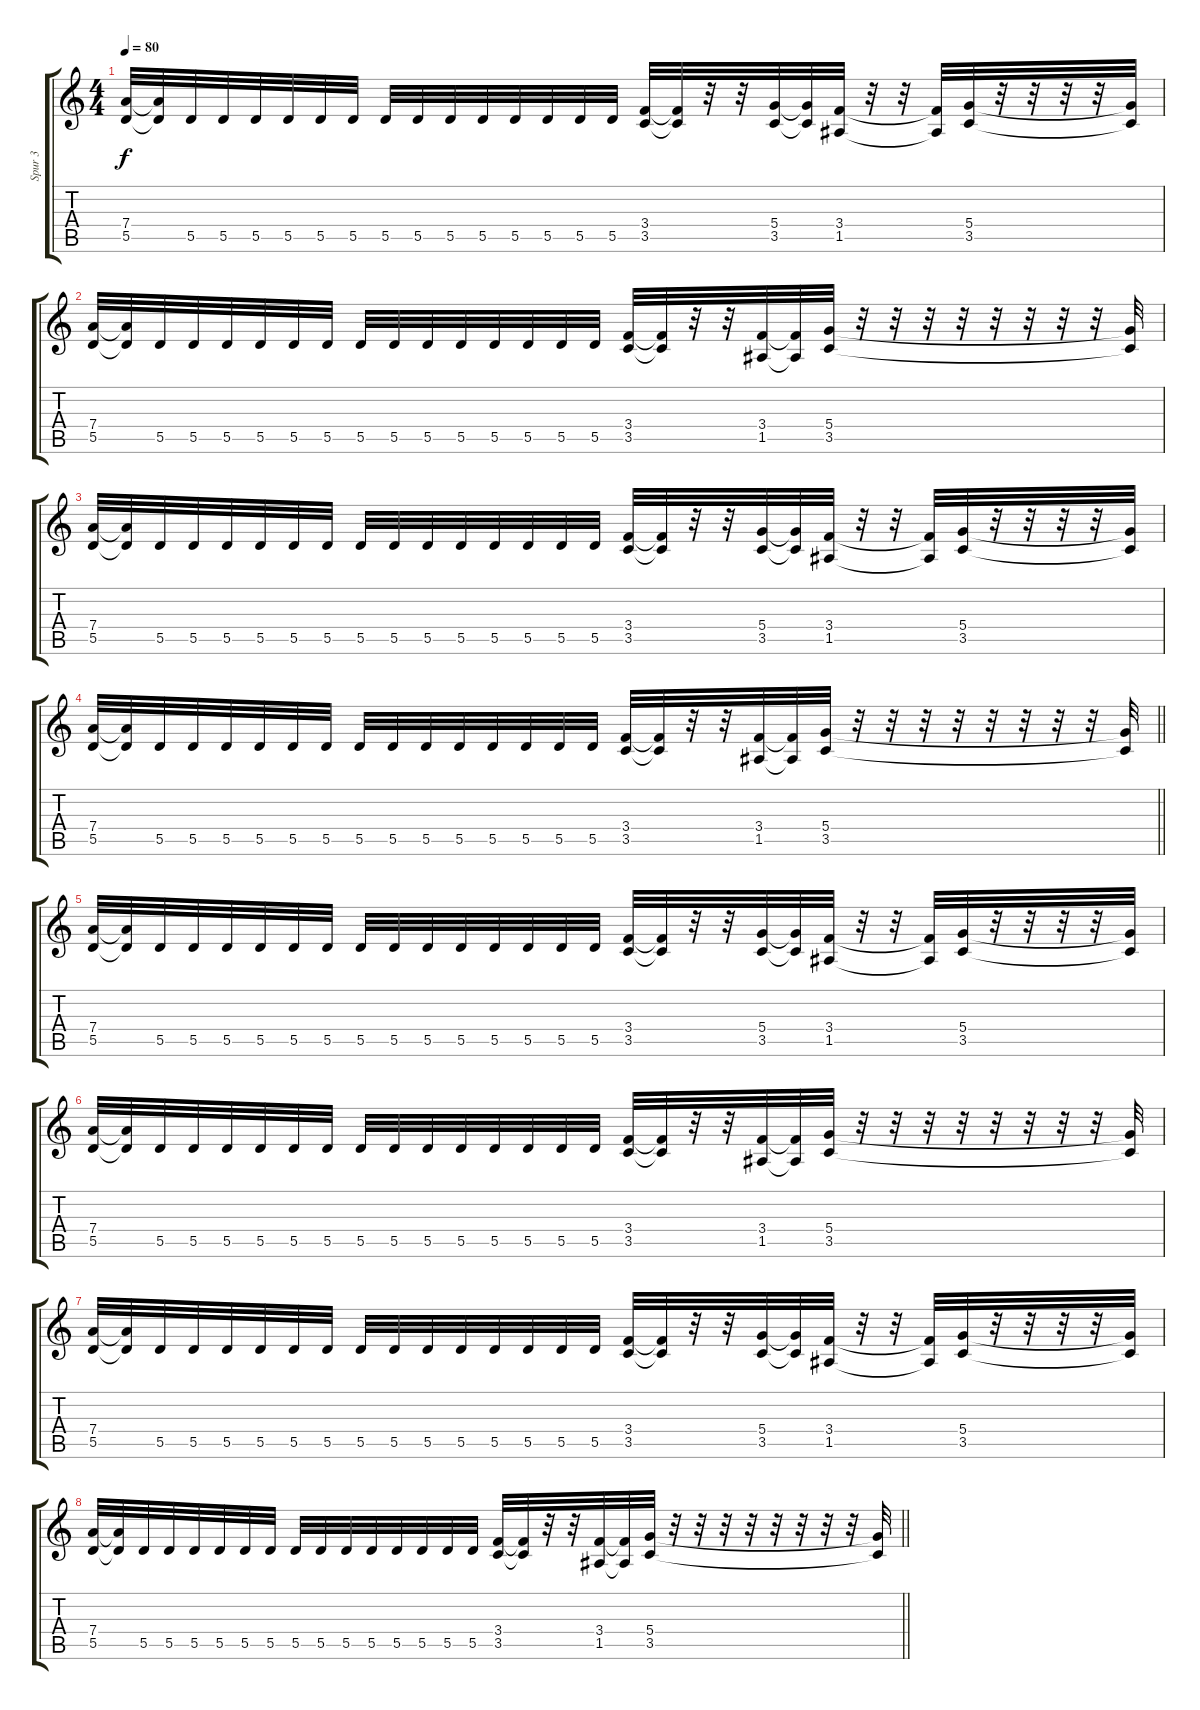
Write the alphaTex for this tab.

\track ("Spur 3" "Spur 3") {instrument distortionguitar}
\staff {score tabs}
\tuning (E4 B3 G3 D3 A2 E2) {hide}
\ts (4 4)
\tempo 80
\clef g2
\ks c
(7.4 5.5).32{dy f instrument distortionguitar} (7.4{t} 5.5{t}).32 5.5.32 5.5.32 5.5.32 5.5.32 5.5.32 5.5.32 5.5.32 5.5.32 5.5.32 5.5.32 5.5.32 5.5.32 5.5.32 5.5.32 (3.4 3.5).32 (3.4{t} 3.5{t}).32 r.32 r.32 (5.4 3.5).32 (5.4{t} 3.5{t}).32 (3.4 1.5).32 r.32 r.32 (3.4{t} 1.5{t}).32 (5.4 3.5).32 r.32 r.32 r.32 r.32 (5.4{t} 3.5{t}).32 |
(7.4 5.5).32 (7.4{t} 5.5{t}).32 5.5.32 5.5.32 5.5.32 5.5.32 5.5.32 5.5.32 5.5.32 5.5.32 5.5.32 5.5.32 5.5.32 5.5.32 5.5.32 5.5.32 (3.4 3.5).32 (3.4{t} 3.5{t}).32 r.32 r.32 (3.4 1.5).32 (3.4{t} 1.5{t}).32 (5.4 3.5).32 r.32 r.32 r.32 r.32 r.32 r.32 r.32 r.32 (5.4{t} 3.5{t}).32 |
(7.4 5.5).32 (7.4{t} 5.5{t}).32 5.5.32 5.5.32 5.5.32 5.5.32 5.5.32 5.5.32 5.5.32 5.5.32 5.5.32 5.5.32 5.5.32 5.5.32 5.5.32 5.5.32 (3.4 3.5).32 (3.4{t} 3.5{t}).32 r.32 r.32 (5.4 3.5).32 (5.4{t} 3.5{t}).32 (3.4 1.5).32 r.32 r.32 (3.4{t} 1.5{t}).32 (5.4 3.5).32 r.32 r.32 r.32 r.32 (5.4{t} 3.5{t}).32 |
\barLineRight lightlight
(7.4 5.5).32 (7.4{t} 5.5{t}).32 5.5.32 5.5.32 5.5.32 5.5.32 5.5.32 5.5.32 5.5.32 5.5.32 5.5.32 5.5.32 5.5.32 5.5.32 5.5.32 5.5.32 (3.4 3.5).32 (3.4{t} 3.5{t}).32 r.32 r.32 (3.4 1.5).32 (3.4{t} 1.5{t}).32 (5.4 3.5).32 r.32 r.32 r.32 r.32 r.32 r.32 r.32 r.32 (5.4{t} 3.5{t}).32 |
(7.4 5.5).32 (7.4{t} 5.5{t}).32 5.5.32 5.5.32 5.5.32 5.5.32 5.5.32 5.5.32 5.5.32 5.5.32 5.5.32 5.5.32 5.5.32 5.5.32 5.5.32 5.5.32 (3.4 3.5).32 (3.4{t} 3.5{t}).32 r.32 r.32 (5.4 3.5).32 (5.4{t} 3.5{t}).32 (3.4 1.5).32 r.32 r.32 (3.4{t} 1.5{t}).32 (5.4 3.5).32 r.32 r.32 r.32 r.32 (5.4{t} 3.5{t}).32 |
(7.4 5.5).32 (7.4{t} 5.5{t}).32 5.5.32 5.5.32 5.5.32 5.5.32 5.5.32 5.5.32 5.5.32 5.5.32 5.5.32 5.5.32 5.5.32 5.5.32 5.5.32 5.5.32 (3.4 3.5).32 (3.4{t} 3.5{t}).32 r.32 r.32 (3.4 1.5).32 (3.4{t} 1.5{t}).32 (5.4 3.5).32 r.32 r.32 r.32 r.32 r.32 r.32 r.32 r.32 (5.4{t} 3.5{t}).32 |
(7.4 5.5).32 (7.4{t} 5.5{t}).32 5.5.32 5.5.32 5.5.32 5.5.32 5.5.32 5.5.32 5.5.32 5.5.32 5.5.32 5.5.32 5.5.32 5.5.32 5.5.32 5.5.32 (3.4 3.5).32 (3.4{t} 3.5{t}).32 r.32 r.32 (5.4 3.5).32 (5.4{t} 3.5{t}).32 (3.4 1.5).32 r.32 r.32 (3.4{t} 1.5{t}).32 (5.4 3.5).32 r.32 r.32 r.32 r.32 (5.4{t} 3.5{t}).32 |
\barLineRight lightlight
(7.4 5.5).32 (7.4{t} 5.5{t}).32 5.5.32 5.5.32 5.5.32 5.5.32 5.5.32 5.5.32 5.5.32 5.5.32 5.5.32 5.5.32 5.5.32 5.5.32 5.5.32 5.5.32 (3.4 3.5).32 (3.4{t} 3.5{t}).32 r.32 r.32 (3.4 1.5).32 (3.4{t} 1.5{t}).32 (5.4 3.5).32 r.32 r.32 r.32 r.32 r.32 r.32 r.32 r.32 (5.4{t} 3.5{t}).32
